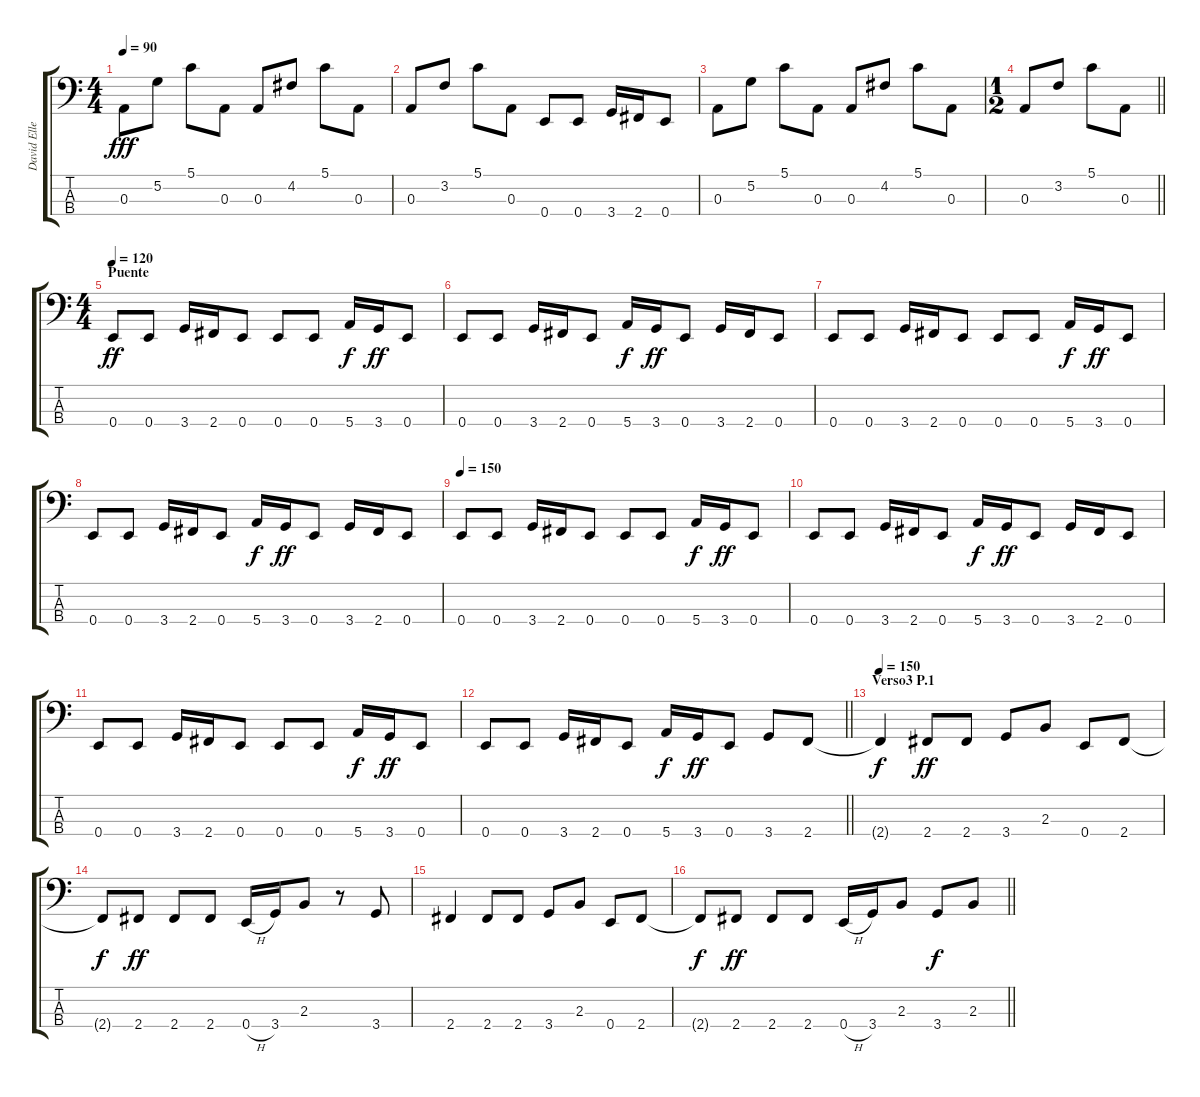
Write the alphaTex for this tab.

\track ("David Ellefson" "David Elle") {instrument electricbasspick}
\staff {score tabs}
\tuning (G2 D2 A1 E1) {hide}
\ts (4 4)
\tempo 90
\clef f4
\ks c
0.3.8{dy fff} 5.2.8 5.1.8 0.3.8 0.3.8 4.2.8 5.1.8 0.3.8 |
0.3.8 3.2.8 5.1.8 0.3.8 0.4.8 0.4.8 3.4.16 2.4.16 0.4.8 |
0.3.8 5.2.8 5.1.8 0.3.8 0.3.8 4.2.8 5.1.8 0.3.8 |
\ts (1 2)
\barLineRight lightlight
0.3.8 3.2.8 5.1.8 0.3.8 |
\ts (4 4)
\section ("" "Puente")
\tempo 120
0.4.8{dy ff} 0.4.8 3.4.16 2.4.16 0.4.8 0.4.8 0.4.8 5.4.16{dy f} 3.4.16{dy ff} 0.4.8 |
0.4.8 0.4.8 3.4.16 2.4.16 0.4.8 5.4.16{dy f} 3.4.16{dy ff} 0.4.8 3.4.16 2.4.16 0.4.8 |
0.4.8 0.4.8 3.4.16 2.4.16 0.4.8 0.4.8 0.4.8 5.4.16{dy f} 3.4.16{dy ff} 0.4.8 |
0.4.8 0.4.8 3.4.16 2.4.16 0.4.8 5.4.16{dy f} 3.4.16{dy ff} 0.4.8 3.4.16 2.4.16 0.4.8 |
\tempo 150
0.4.8 0.4.8 3.4.16 2.4.16 0.4.8 0.4.8 0.4.8 5.4.16{dy f} 3.4.16{dy ff} 0.4.8 |
0.4.8 0.4.8 3.4.16 2.4.16 0.4.8 5.4.16{dy f} 3.4.16{dy ff} 0.4.8 3.4.16 2.4.16 0.4.8 |
0.4.8 0.4.8 3.4.16 2.4.16 0.4.8 0.4.8 0.4.8 5.4.16{dy f} 3.4.16{dy ff} 0.4.8 |
\barLineRight lightlight
0.4.8 0.4.8 3.4.16 2.4.16 0.4.8 5.4.16{dy f} 3.4.16{dy ff} 0.4.8 3.4.8 2.4.8 |
\section ("" "Verso3 P.1")
\tempo 150
2.4{t}.4{dy f} 2.4.8{dy ff} 2.4.8 3.4.8 2.3.8 0.4.8 2.4.8 |
2.4{t}.8{dy f} 2.4.8{dy ff} 2.4.8 2.4.8 0.4{h}.16 3.4.16 2.3.8 r.8 3.4.8 |
2.4.4 2.4.8 2.4.8 3.4.8 2.3.8 0.4.8 2.4.8 |
\barLineRight lightlight
2.4{t}.8{dy f} 2.4.8{dy ff} 2.4.8 2.4.8 0.4{h}.16 3.4.16 2.3.8 3.4.8{dy f} 2.3.8
